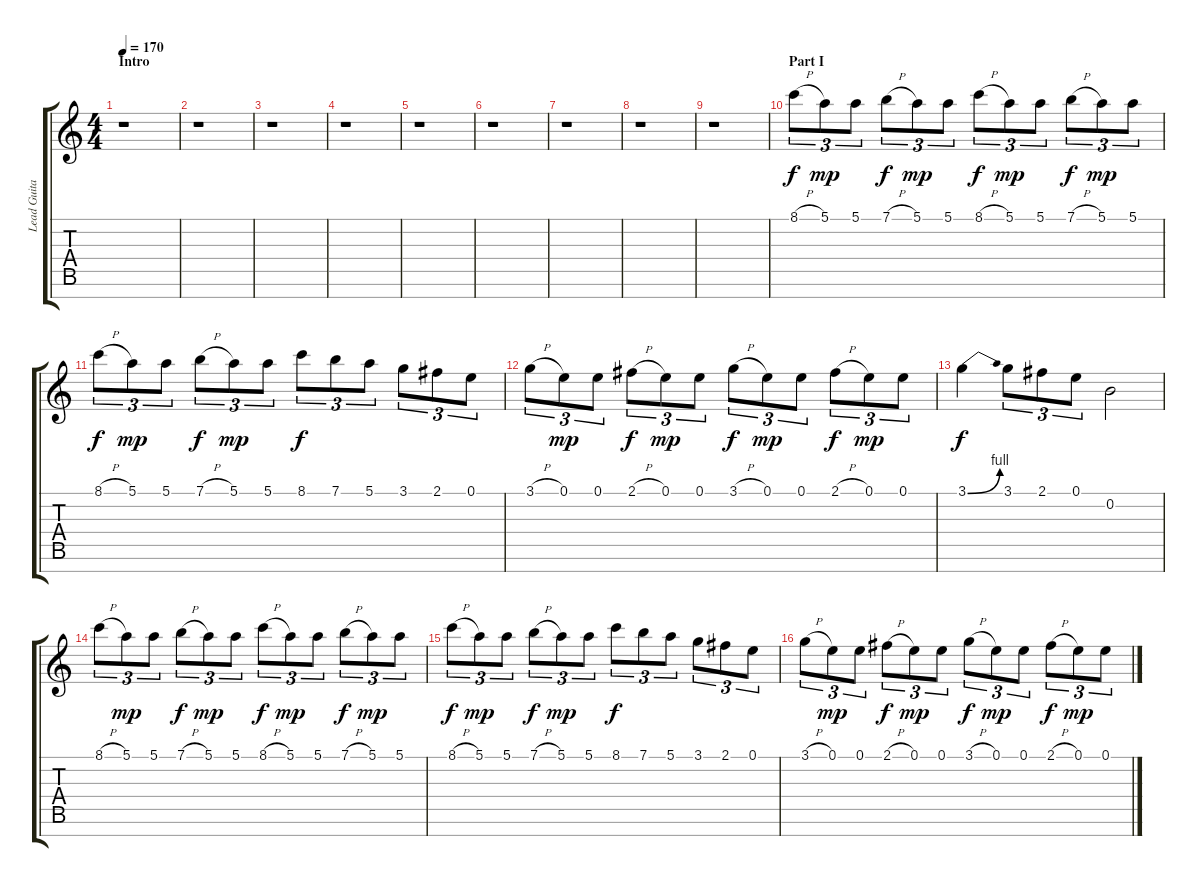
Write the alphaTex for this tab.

\track ("Lead Guitar I" "Lead Guita") {instrument distortionguitar}
\staff {score tabs}
\tuning (E4 B3 G3 D3 A2 E2 B1) {hide}
\ts (4 4)
\section ("" "Intro")
\tempo 170
\clef g2
\ks c
r.1{dy f instrument distortionguitar} |
r.1 |
r.1 |
r.1 |
r.1 |
r.1 |
r.1 |
r.1 |
r.1 |
\section ("" "Part I")
8.1{h}.8{tu (3 2)} 5.1.8{tu (3 2) dy mp} 5.1.8{tu (3 2)} 7.1{h}.8{tu (3 2) dy f} 5.1.8{tu (3 2) dy mp} 5.1.8{tu (3 2)} 8.1{h}.8{tu (3 2) dy f} 5.1.8{tu (3 2) dy mp} 5.1.8{tu (3 2)} 7.1{h}.8{tu (3 2) dy f} 5.1.8{tu (3 2) dy mp} 5.1.8{tu (3 2)} |
8.1{h}.8{tu (3 2) dy f} 5.1.8{tu (3 2) dy mp} 5.1.8{tu (3 2)} 7.1{h}.8{tu (3 2) dy f} 5.1.8{tu (3 2) dy mp} 5.1.8{tu (3 2)} 8.1.8{tu (3 2) dy f} 7.1.8{tu (3 2)} 5.1.8{tu (3 2)} 3.1.8{tu (3 2)} 2.1.8{tu (3 2)} 0.1.8{tu (3 2)} |
3.1{h}.8{tu (3 2)} 0.1.8{tu (3 2) dy mp} 0.1.8{tu (3 2)} 2.1{h}.8{tu (3 2) dy f} 0.1.8{tu (3 2) dy mp} 0.1.8{tu (3 2)} 3.1{h}.8{tu (3 2) dy f} 0.1.8{tu (3 2) dy mp} 0.1.8{tu (3 2)} 2.1{h}.8{tu (3 2) dy f} 0.1.8{tu (3 2) dy mp} 0.1.8{tu (3 2)} |
3.1{be (bend 0 0 60 4)}.4{dy f} 3.1.8{tu (3 2)} 2.1.8{tu (3 2)} 0.1.8{tu (3 2)} 0.2.2 |
8.1{h}.8{tu (3 2)} 5.1.8{tu (3 2) dy mp} 5.1.8{tu (3 2)} 7.1{h}.8{tu (3 2) dy f} 5.1.8{tu (3 2) dy mp} 5.1.8{tu (3 2)} 8.1{h}.8{tu (3 2) dy f} 5.1.8{tu (3 2) dy mp} 5.1.8{tu (3 2)} 7.1{h}.8{tu (3 2) dy f} 5.1.8{tu (3 2) dy mp} 5.1.8{tu (3 2)} |
8.1{h}.8{tu (3 2) dy f} 5.1.8{tu (3 2) dy mp} 5.1.8{tu (3 2)} 7.1{h}.8{tu (3 2) dy f} 5.1.8{tu (3 2) dy mp} 5.1.8{tu (3 2)} 8.1.8{tu (3 2) dy f} 7.1.8{tu (3 2)} 5.1.8{tu (3 2)} 3.1.8{tu (3 2)} 2.1.8{tu (3 2)} 0.1.8{tu (3 2)} |
3.1{h}.8{tu (3 2)} 0.1.8{tu (3 2) dy mp} 0.1.8{tu (3 2)} 2.1{h}.8{tu (3 2) dy f} 0.1.8{tu (3 2) dy mp} 0.1.8{tu (3 2)} 3.1{h}.8{tu (3 2) dy f} 0.1.8{tu (3 2) dy mp} 0.1.8{tu (3 2)} 2.1{h}.8{tu (3 2) dy f} 0.1.8{tu (3 2) dy mp} 0.1.8{tu (3 2)}
